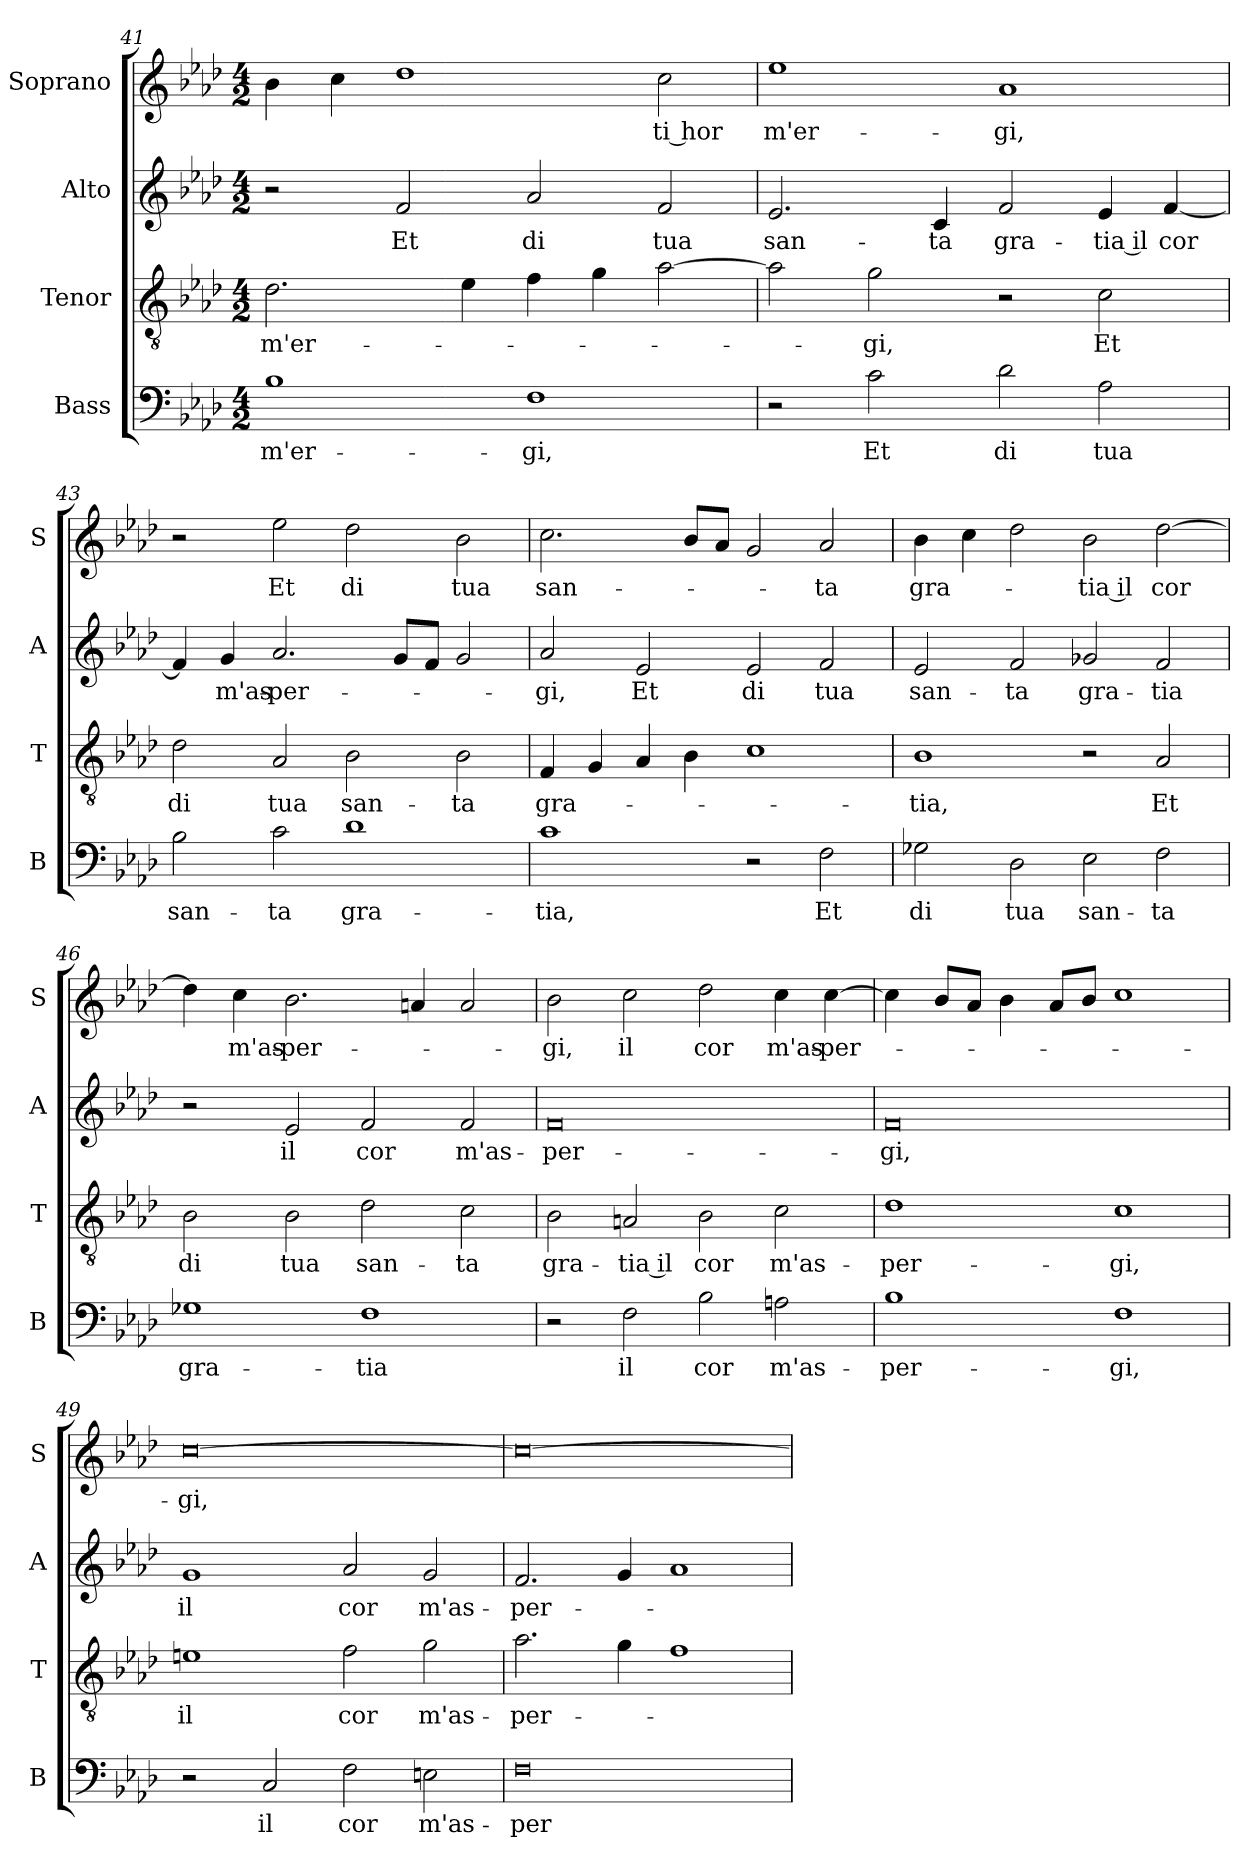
**kern	**text	**kern	**text	**kern	**text	**kern	**text
*part4	*part4	*part3	*part3	*part2	*part2	*part1	*part1
*staff4	*staff4	*staff3	*staff3	*staff2	*staff2	*staff1	*staff1
*I"Bass	*	*I"Tenor	*	*I"Alto	*	*I"Soprano	*
*I'B	*	*I'T	*	*I'A	*	*I'S	*
*clefF4	*	*clefGv2	*	*clefG2	*	*clefG2	*
*k[b-e-a-d-]	*	*k[b-e-a-d-]	*	*k[b-e-a-d-]	*	*k[b-e-a-d-]	*
*A-:	*	*A-:	*	*A-:	*	*A-:	*
*M4/2	*	*M4/2	*	*M4/2	*	*M4/2	*
=41	=41	=41	=41	=41	=41	=41	=41
!	!LO:LY:b	!	!LO:LY:b	!	!	!	!
1B-	m'er-	2.d-\	m'er-	2r	.	4b-\	.
.	.	.	.	.	.	4cc\	.
!	!	!	!	!	!LO:LY:b	!	!
.	.	.	.	2f/	Et	1dd-	.
.	.	4e-\	.	.	.	.	.
!	!LO:LY:b	!	!	!	!LO:LY:b	!	!
1F	-gi,	4f\	.	2a-/	di	.	.
.	.	4g\	.	.	.	.	.
!	!	!	!	!	!LO:LY:b	!	!LO:LY:b
.	.	[2a-\	.	2f/	tua	2cc\	-ti hor
!!LO:LB:g=z
=42	=42	=42	=42	=42	=42	=42	=42
!	!	!	!	!	!LO:LY:b	!	!LO:LY:b
2r	.	2a-\]	.	2.e-/	san-	1ee-	m'er-
!	!LO:LY:b	!	!LO:LY:b	!	!	!	!
2c\	Et	2g\	-gi,	.	.	.	.
!	!	!	!	!	!LO:LY:b	!	!
.	.	.	.	4c/	-ta	.	.
!	!LO:LY:b	!	!	!	!LO:LY:b	!	!LO:LY:b
2d-\	di	2r	.	2f/	gra-	1a-	-gi,
!	!LO:LY:b	!	!LO:LY:b	!	!LO:LY:b	!	!
2A-\	tua	2c\	Et	4e-/	-tia il	.	.
!	!	!	!	!	!LO:LY:b	!	!
.	.	.	.	[4f/	cor	.	.
=43	=43	=43	=43	=43	=43	=43	=43
!	!LO:LY:b	!	!LO:LY:b	!	!	!	!
2B-\	san-	2d-\	di	4f/]	.	2r	.
!	!	!	!	!	!LO:LY:b	!	!
.	.	.	.	4g/	m'as-	.	.
!	!LO:LY:b	!	!LO:LY:b	!	!LO:LY:b	!	!LO:LY:b
2c\	-ta	2A-/	tua	2.a-/	-per-	2ee-\	Et
!	!LO:LY:b	!	!LO:LY:b	!	!	!	!LO:LY:b
1d-	gra-	2B-\	san-	.	.	2dd-\	di
.	.	.	.	8g/L	.	.	.
.	.	.	.	8f/J	.	.	.
!	!	!	!LO:LY:b	!	!	!	!LO:LY:b
.	.	2B-\	-ta	2g/	.	2b-\	tua
=44	=44	=44	=44	=44	=44	=44	=44
!	!LO:LY:b	!	!LO:LY:b	!	!LO:LY:b	!	!LO:LY:b
1c	-tia,	4F/	gra-	2a-/	-gi,	2.cc\	san-
.	.	4G/	.	.	.	.	.
!	!	!	!	!	!LO:LY:b	!	!
.	.	4A-/	.	2e-/	Et	.	.
.	.	4B-\	.	.	.	8b-/L	.
.	.	.	.	.	.	8a-/J	.
!	!	!	!	!	!LO:LY:b	!	!
2r	.	1c	.	2e-/	di	2g/	.
!	!LO:LY:b	!	!	!	!LO:LY:b	!	!LO:LY:b
2F\	Et	.	.	2f/	tua	2a-/	-ta
!!LO:PB:g=z
=45	=45	=45	=45	=45	=45	=45	=45
!	!LO:LY:b	!	!LO:LY:b	!	!LO:LY:b	!	!LO:LY:b
2G-X\	di	1B-	-tia,	2e-/	san-	4b-\	gra-
.	.	.	.	.	.	4cc\	.
!	!LO:LY:b	!	!	!	!LO:LY:b	!	!
2D-\	tua	.	.	2f/	-ta	2dd-\	.
!	!LO:LY:b	!	!	!	!LO:LY:b	!	!LO:LY:b
2E-\	san-	2r	.	2g-X/	gra-	2b-\	-tia il
!	!LO:LY:b	!	!LO:LY:b	!	!LO:LY:b	!	!LO:LY:b
2F\	-ta	2A-/	Et	2f/	-tia	[2dd-\	cor
=46	=46	=46	=46	=46	=46	=46	=46
!	!LO:LY:b	!	!LO:LY:b	!	!	!	!
1G-X	gra-	2B-\	di	2r	.	4dd-\]	.
!	!	!	!	!	!	!	!LO:LY:b
.	.	.	.	.	.	4cc\	m'as-
!	!	!	!LO:LY:b	!	!LO:LY:b	!	!LO:LY:b
.	.	2B-\	tua	2e-/	il	2.b-\	-per-
!	!LO:LY:b	!	!LO:LY:b	!	!LO:LY:b	!	!
1F	-tia	2d-\	san-	2f/	cor	.	.
.	.	.	.	.	.	4an/	.
!	!	!	!LO:LY:b	!	!LO:LY:b	!	!
.	.	2c\	-ta	2f/	m'as-	2a/	.
=47	=47	=47	=47	=47	=47	=47	=47
!	!	!	!LO:LY:b	!	!LO:LY:b	!	!LO:LY:b
2r	.	2B-\	gra-	0f	-per-	2b-\	-gi,
!	!LO:LY:b	!	!LO:LY:b	!	!	!	!LO:LY:b
2F\	il	2An/	-tia il	.	.	2cc\	il
!	!LO:LY:b	!	!LO:LY:b	!	!	!	!LO:LY:b
2B-\	cor	2B-\	cor	.	.	2dd-\	cor
!	!LO:LY:b	!	!LO:LY:b	!	!	!	!LO:LY:b
2An\	m'as-	2c\	m'as-	.	.	4cc\	m'as-
!	!	!	!	!	!	!	!LO:LY:b
.	.	.	.	.	.	[4cc\	-per-
!!LO:LB:g=z
=48	=48	=48	=48	=48	=48	=48	=48
!	!LO:LY:b	!	!LO:LY:b	!	!LO:LY:b	!	!
1B-	-per-	1d-	-per-	0f	-gi,	4cc\]	.
.	.	.	.	.	.	8b-/L	.
.	.	.	.	.	.	8a-/J	.
.	.	.	.	.	.	4b-\	.
.	.	.	.	.	.	8a-/L	.
.	.	.	.	.	.	8b-/J	.
!	!LO:LY:b	!	!LO:LY:b	!	!	!	!
1F	-gi,	1c	-gi,	.	.	1cc	.
=49	=49	=49	=49	=49	=49	=49	=49
!	!	!	!LO:LY:b	!	!LO:LY:b	!	!LO:LY:b
2r	.	1en	il	1g	il	[0cc	-gi,
!	!LO:LY:b	!	!	!	!	!	!
2C/	il	.	.	.	.	.	.
!	!LO:LY:b	!	!LO:LY:b	!	!LO:LY:b	!	!
2F\	cor	2f\	cor	2a-/	cor	.	.
!	!LO:LY:b	!	!LO:LY:b	!	!LO:LY:b	!	!
2En\	m'as-	2g\	m'as-	2g/	m'as-	.	.
=50	=50	=50	=50	=50	=50	=50	=50
!	!LO:LY:b	!	!LO:LY:b	!	!LO:LY:b	!	!
0F	-per-	2.a-\	-per-	2.f/	-per-	0cc_	.
.	.	4g\	.	4g/	.	.	.
.	.	1f	.	1a-	.	.	.
=	=	=	=	=	=	=	=
*-	*-	*-	*-	*-	*-	*-	*-
